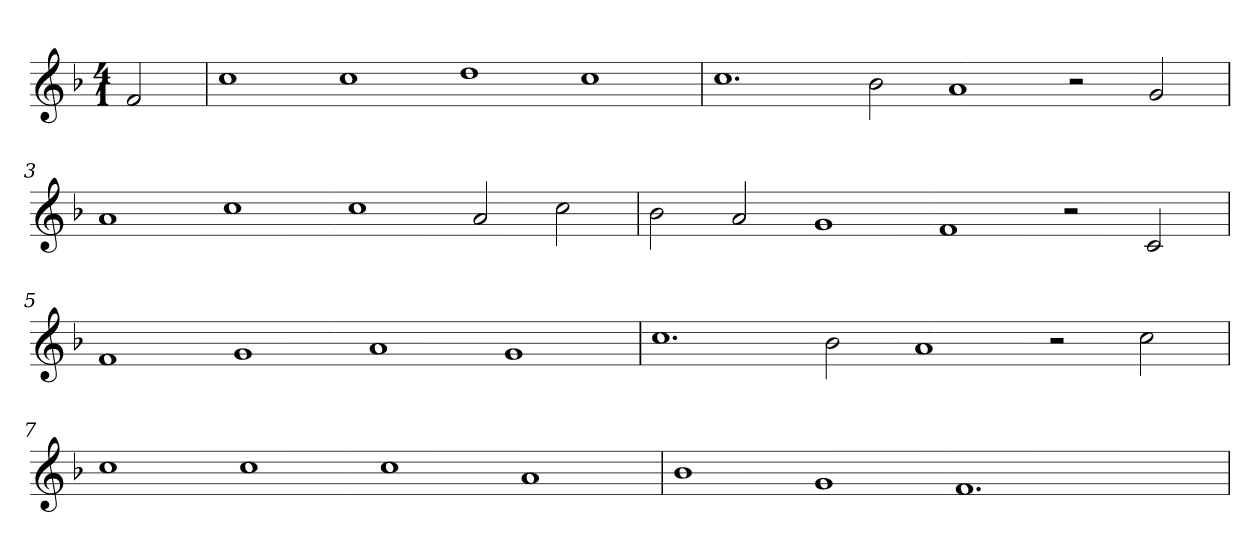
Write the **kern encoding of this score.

**kern
*part1
*staff1
*clefG2
*k[b-]
*F:
*M4/1
=
2f
=1
1cc
1cc
1dd
1cc
=2
1.cc
2b-
1a
2r
2g
=3
1a
1cc
1cc
2a
2cc
=4
2b-
2a
1g
1f
2r
2c
=5
1f
1g
1a
1g
=6
1.cc
2b-
1a
2r
2cc
=7
1cc
1cc
1cc
1a
=8
1b-
1g
1.f
2ryy
=
*-
